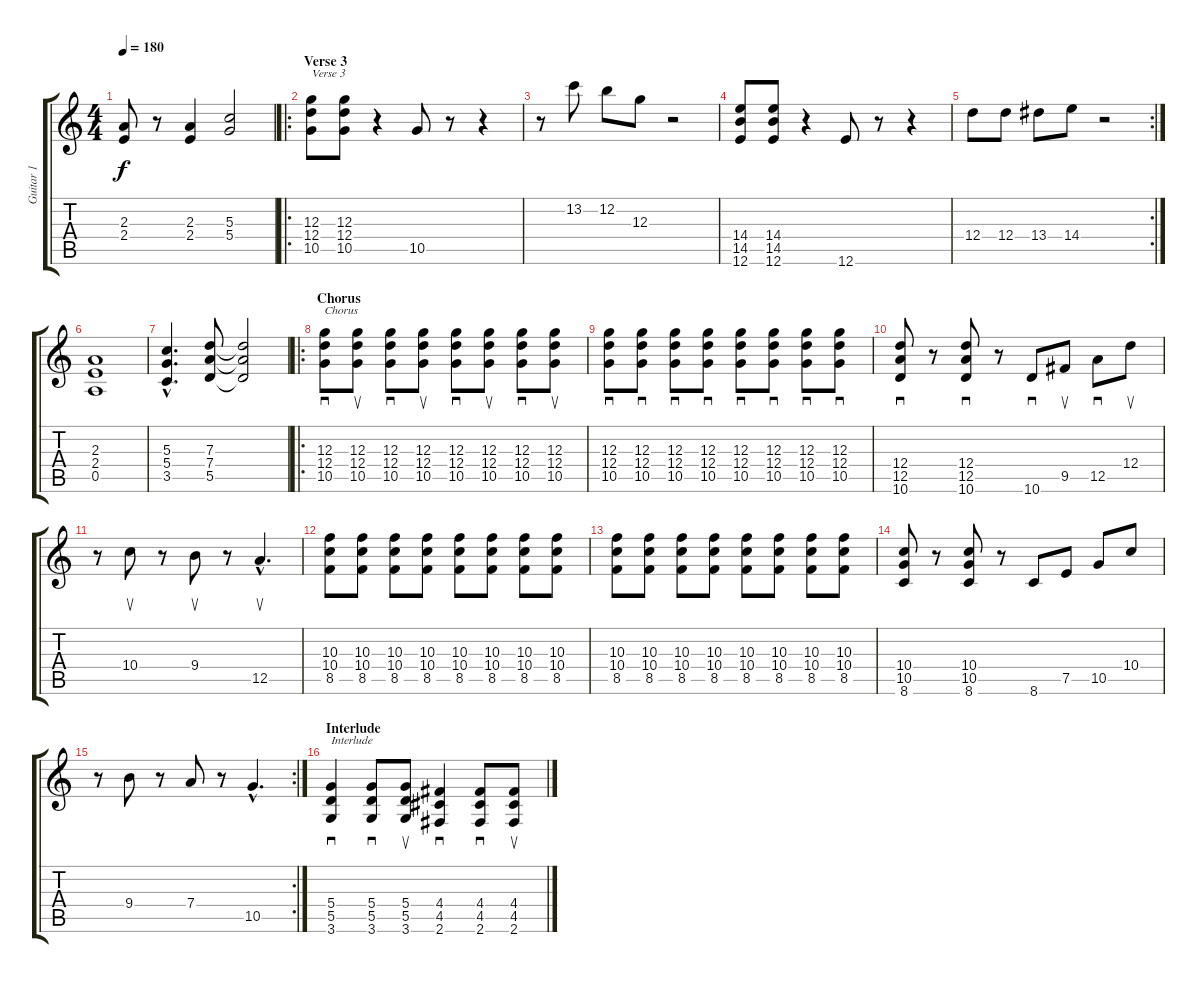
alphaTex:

\track ("Guitar 1" "Guitar 1") {instrument distortionguitar}
\staff {score tabs}
\tuning (E4 B3 G3 D3 A2 E2) {hide}
\ts (4 4)
\tempo 180
\clef g2
\ks c
(2.3 2.4).8{dy f} r.8 (2.3 2.4).4 (5.3 5.4).2 |
\ro
\section ("" "Verse 3")
(12.3 12.4 10.5).8{txt "Verse 3"} (12.3 12.4 10.5).8 r.4 10.5.8 r.8 r.4 |
r.8 13.2.8 12.2.8 12.3.8 r.2 |
(14.4 14.5 12.6).8 (14.4 14.5 12.6).8 r.4 12.6.8 r.8 r.4 |
\rc 2
12.4.8 12.4.8 13.4.8 14.4.8 r.2 |
(2.3 2.4 0.5).1 |
(5.3{hac} 5.4{hac} 3.5{hac}).4{d} (7.3 7.4 5.5).8 (7.3{t} 7.4{t} 5.5{t}).2 |
\ro
\section ("" "Chorus")
(12.3 12.4 10.5).8{sd txt "Chorus"} (12.3 12.4 10.5).8{su} (12.3 12.4 10.5).8{sd} (12.3 12.4 10.5).8{su} (12.3 12.4 10.5).8{sd} (12.3 12.4 10.5).8{su} (12.3 12.4 10.5).8{sd} (12.3 12.4 10.5).8{su} |
(12.3 12.4 10.5).8{sd} (12.3 12.4 10.5).8{sd} (12.3 12.4 10.5).8{sd} (12.3 12.4 10.5).8{sd} (12.3 12.4 10.5).8{sd} (12.3 12.4 10.5).8{sd} (12.3 12.4 10.5).8{sd} (12.3 12.4 10.5).8{sd} |
(12.4 12.5 10.6).8{sd} r.8 (12.4 12.5 10.6).8{sd} r.8 10.6.8{sd} 9.5.8{su} 12.5.8{sd} 12.4.8{su} |
r.8 10.4.8{su} r.8 9.4.8{su} r.8 12.5{hac}.4{d su} |
(10.3 10.4 8.5).8 (10.3 10.4 8.5).8 (10.3 10.4 8.5).8 (10.3 10.4 8.5).8 (10.3 10.4 8.5).8 (10.3 10.4 8.5).8 (10.3 10.4 8.5).8 (10.3 10.4 8.5).8 |
(10.3 10.4 8.5).8 (10.3 10.4 8.5).8 (10.3 10.4 8.5).8 (10.3 10.4 8.5).8 (10.3 10.4 8.5).8 (10.3 10.4 8.5).8 (10.3 10.4 8.5).8 (10.3 10.4 8.5).8 |
(10.4 10.5 8.6).8 r.8 (10.4 10.5 8.6).8 r.8 8.6.8 7.5.8 10.5.8 10.4.8 |
\rc 2
r.8 9.4.8 r.8 7.4.8 r.8 10.5{hac}.4{d} |
\section ("" "Interlude")
(5.4 5.5 3.6).4{sd txt "Interlude"} (5.4 5.5 3.6).8{sd} (5.4 5.5 3.6).8{su} (4.4 4.5 2.6).4{sd} (4.4 4.5 2.6).8{sd} (4.4 4.5 2.6).8{su}
